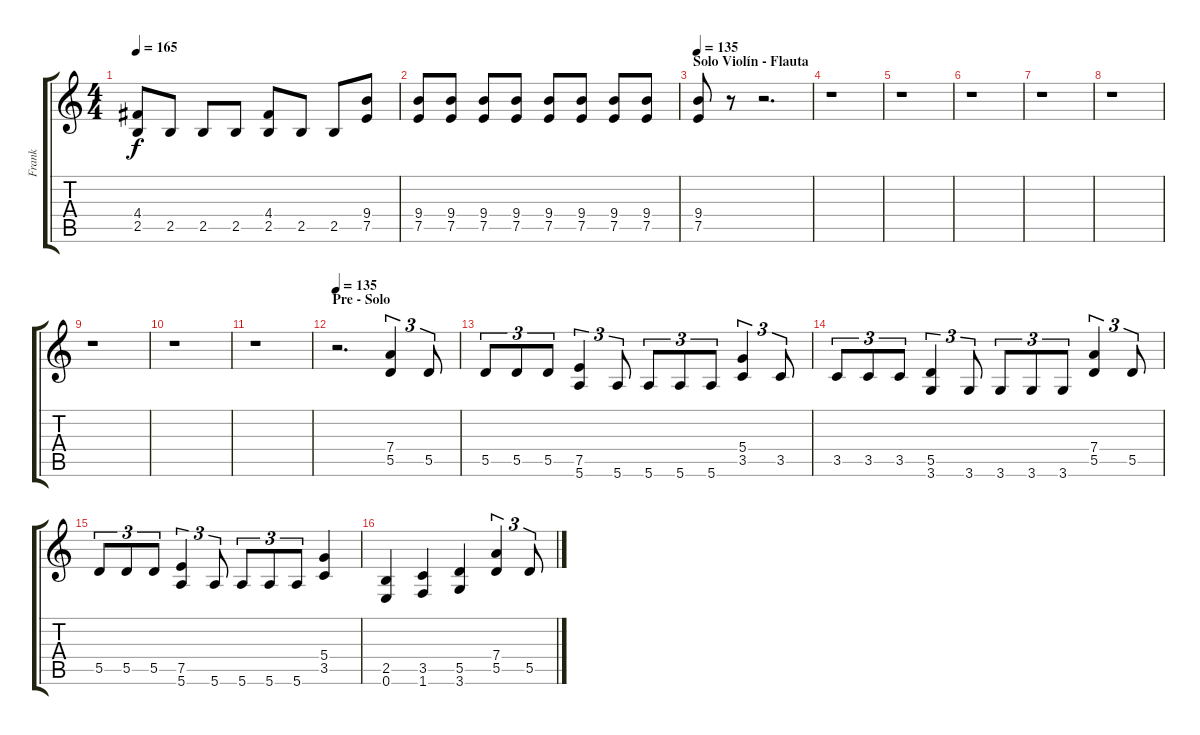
\track ("Frank" "Frank") {instrument overdrivenguitar}
\staff {score tabs}
\tuning (E4 B3 G3 D3 A2 E2) {hide}
\ts (4 4)
\tempo 165
\clef g2
\ks c
(4.4{t} 2.5{t}).8{dy f} 2.5.8 2.5.8 2.5.8 (4.4 2.5).8 2.5.8 2.5.8 (9.4 7.5).8 |
(9.4 7.5).8 (9.4 7.5).8 (9.4 7.5).8 (9.4 7.5).8 (9.4 7.5).8 (9.4 7.5).8 (9.4 7.5).8 (9.4 7.5).8 |
\section ("" "Solo Violín - Flauta")
\tempo 135
(9.4 7.5).8 r.8 r.2{d} |
r.1 |
r.1 |
r.1 |
r.1 |
r.1 |
r.1 |
r.1 |
r.1 |
\section ("" "Pre - Solo")
\tempo 135
r.2{d volume 10 balance 9} (7.4 5.5).4{tu (3 2)} 5.5.8{tu (3 2)} |
5.5.8{tu (3 2)} 5.5.8{tu (3 2)} 5.5.8{tu (3 2)} (7.5 5.6).4{tu (3 2)} 5.6.8{tu (3 2)} 5.6.8{tu (3 2)} 5.6.8{tu (3 2)} 5.6.8{tu (3 2)} (5.4 3.5).4{tu (3 2)} 3.5.8{tu (3 2)} |
3.5.8{tu (3 2)} 3.5.8{tu (3 2)} 3.5.8{tu (3 2)} (5.5 3.6).4{tu (3 2)} 3.6.8{tu (3 2)} 3.6.8{tu (3 2)} 3.6.8{tu (3 2)} 3.6.8{tu (3 2)} (7.4 5.5).4{tu (3 2)} 5.5.8{tu (3 2)} |
5.5.8{tu (3 2)} 5.5.8{tu (3 2)} 5.5.8{tu (3 2)} (7.5 5.6).4{tu (3 2)} 5.6.8{tu (3 2)} 5.6.8{tu (3 2)} 5.6.8{tu (3 2)} 5.6.8{tu (3 2)} (5.4 3.5).4 |
(2.5 0.6).4 (3.5 1.6).4 (5.5 3.6).4 (7.4 5.5).4{tu (3 2)} 5.5.8{tu (3 2)}
